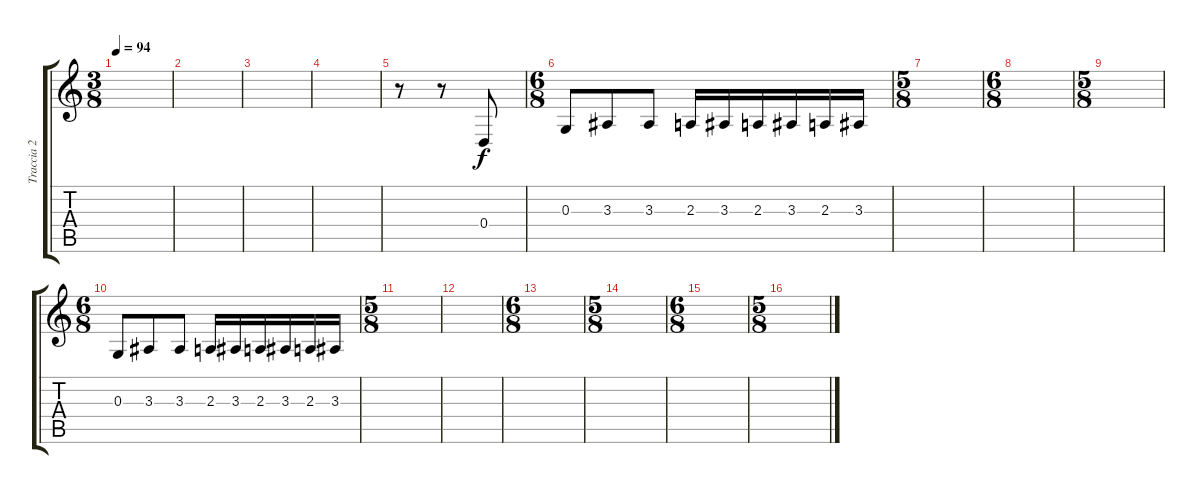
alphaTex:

\track ("Traccia 2" "Traccia 2") {instrument tremolostrings}
\staff {score tabs}
\tuning (E4 B3 G3 D3 A2 E2) {hide}
\ts (3 8)
\tempo 94
\clef g2
\ks c
|
|
|
|
r.8 r.8 0.4.8 |
\ts (6 8)
0.3.8 3.3.8 3.3.8 2.3.16 3.3.16 2.3.16 3.3.16 2.3.16 3.3.16 |
\ts (5 8)
|
\ts (6 8)
|
\ts (5 8)
|
\ts (6 8)
0.3.8 3.3.8 3.3.8 2.3.16 3.3.16 2.3.16 3.3.16 2.3.16 3.3.16 |
\ts (5 8)
|
|
\ts (6 8)
|
\ts (5 8)
|
\ts (6 8)
|
\ts (5 8)
